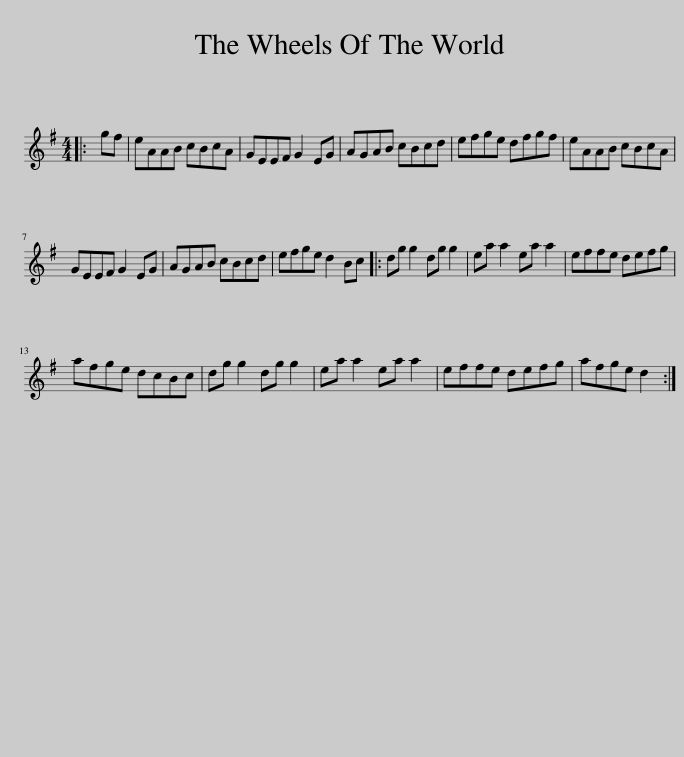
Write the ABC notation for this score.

X:1
L:1/8
M:4/4
I:linebreak $
K:G
V:1 treble
V:1
|: gf | eAAB cBcA | GEEF G2 EG | AGAB cBcd | efge dfgf | %5
 eAAB cBcA |$ GEEF G2 EG | AGAB cBcd | efge d2 Bc |: dg g2 dg g2 | %10
 ea a2 ea a2 | effe defg |$ afge dcBc | dg g2 dg g2 | ea a2 ea a2 | %15
 effe defg | afge d2 :| %17
